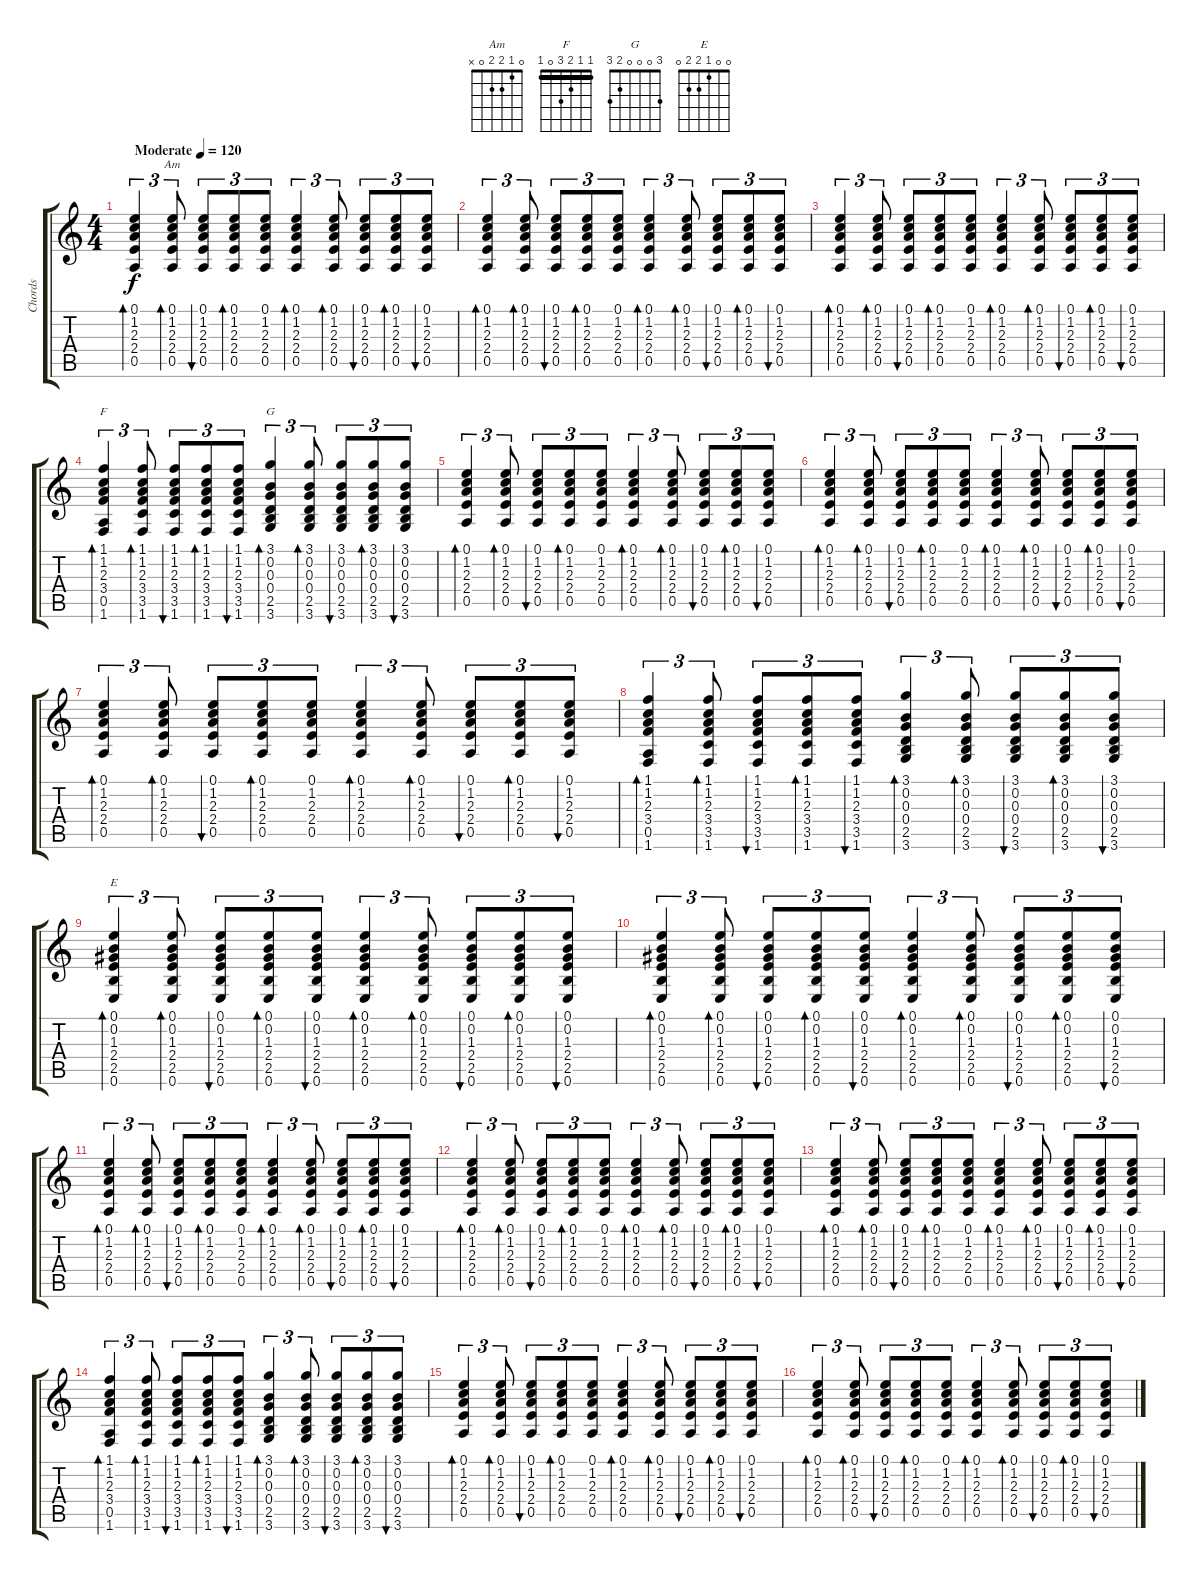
\track ("Chords" "Chords") {instrument acousticguitarsteel}
\staff {score tabs}
\tuning (E4 B3 G3 D3 A2 E2) {hide}
\chord ("Am" 0 1 2 2 0 x)
\chord ("F" 1 1 2 3 0 1) {barre 1}
\chord ("G" 3 0 0 0 2 3)
\chord ("E" 0 0 1 2 2 0)
\ts (4 4)
\tempo (120 "Moderate")
\clef g2
\ks c
(0.1 1.2 2.3 2.4 0.5).4{tu (3 2) bd 60 dy f instrument acousticguitarsteel} (0.1 1.2 2.3 2.4 0.5).8{tu (3 2) bd 60 ch "Am"} (0.1 1.2 2.3 2.4 0.5).8{tu (3 2) bu 60} (0.1 1.2 2.3 2.4 0.5).8{tu (3 2) bd 60} (0.1 1.2 2.3 2.4 0.5).8{tu (3 2)} (0.1 1.2 2.3 2.4 0.5).4{tu (3 2) bd 60} (0.1 1.2 2.3 2.4 0.5).8{tu (3 2) bd 60} (0.1 1.2 2.3 2.4 0.5).8{tu (3 2) bu 60} (0.1 1.2 2.3 2.4 0.5).8{tu (3 2) bd 60} (0.1 1.2 2.3 2.4 0.5).8{tu (3 2) bu 60} |
(0.1 1.2 2.3 2.4 0.5).4{tu (3 2) bd 60} (0.1 1.2 2.3 2.4 0.5).8{tu (3 2) bd 60} (0.1 1.2 2.3 2.4 0.5).8{tu (3 2) bu 60} (0.1 1.2 2.3 2.4 0.5).8{tu (3 2) bd 60} (0.1 1.2 2.3 2.4 0.5).8{tu (3 2)} (0.1 1.2 2.3 2.4 0.5).4{tu (3 2) bd 60} (0.1 1.2 2.3 2.4 0.5).8{tu (3 2) bd 60} (0.1 1.2 2.3 2.4 0.5).8{tu (3 2) bu 60} (0.1 1.2 2.3 2.4 0.5).8{tu (3 2) bd 60} (0.1 1.2 2.3 2.4 0.5).8{tu (3 2) bu 60} |
(0.1 1.2 2.3 2.4 0.5).4{tu (3 2) bd 60} (0.1 1.2 2.3 2.4 0.5).8{tu (3 2) bd 60} (0.1 1.2 2.3 2.4 0.5).8{tu (3 2) bu 60} (0.1 1.2 2.3 2.4 0.5).8{tu (3 2) bd 60} (0.1 1.2 2.3 2.4 0.5).8{tu (3 2)} (0.1 1.2 2.3 2.4 0.5).4{tu (3 2) bd 60} (0.1 1.2 2.3 2.4 0.5).8{tu (3 2) bd 60} (0.1 1.2 2.3 2.4 0.5).8{tu (3 2) bu 60} (0.1 1.2 2.3 2.4 0.5).8{tu (3 2) bd 60} (0.1 1.2 2.3 2.4 0.5).8{tu (3 2) bu 60} |
(1.1 1.2 2.3 3.4 0.5 1.6).4{tu (3 2) bd 60 ch "F"} (1.1 1.2 2.3 3.4 3.5 1.6).8{tu (3 2) bd 60} (1.1 1.2 2.3 3.4 3.5 1.6).8{tu (3 2) bu 60} (1.1 1.2 2.3 3.4 3.5 1.6).8{tu (3 2) bd 60} (1.1 1.2 2.3 3.4 3.5 1.6).8{tu (3 2) bu 60} (3.1 0.2 0.3 0.4 2.5 3.6).4{tu (3 2) bd 60 ch "G"} (3.1 0.2 0.3 0.4 2.5 3.6).8{tu (3 2) bd 60} (3.1 0.2 0.3 0.4 2.5 3.6).8{tu (3 2) bu 60} (3.1 0.2 0.3 0.4 2.5 3.6).8{tu (3 2) bd 60} (3.1 0.2 0.3 0.4 2.5 3.6).8{tu (3 2) bu 60} |
(0.1 1.2 2.3 2.4 0.5).4{tu (3 2) bd 60} (0.1 1.2 2.3 2.4 0.5).8{tu (3 2) bd 60} (0.1 1.2 2.3 2.4 0.5).8{tu (3 2) bu 60} (0.1 1.2 2.3 2.4 0.5).8{tu (3 2) bd 60} (0.1 1.2 2.3 2.4 0.5).8{tu (3 2)} (0.1 1.2 2.3 2.4 0.5).4{tu (3 2) bd 60} (0.1 1.2 2.3 2.4 0.5).8{tu (3 2) bd 60} (0.1 1.2 2.3 2.4 0.5).8{tu (3 2) bu 60} (0.1 1.2 2.3 2.4 0.5).8{tu (3 2) bd 60} (0.1 1.2 2.3 2.4 0.5).8{tu (3 2) bu 60} |
(0.1 1.2 2.3 2.4 0.5).4{tu (3 2) bd 60} (0.1 1.2 2.3 2.4 0.5).8{tu (3 2) bd 60} (0.1 1.2 2.3 2.4 0.5).8{tu (3 2) bu 60} (0.1 1.2 2.3 2.4 0.5).8{tu (3 2) bd 60} (0.1 1.2 2.3 2.4 0.5).8{tu (3 2)} (0.1 1.2 2.3 2.4 0.5).4{tu (3 2) bd 60} (0.1 1.2 2.3 2.4 0.5).8{tu (3 2) bd 60} (0.1 1.2 2.3 2.4 0.5).8{tu (3 2) bu 60} (0.1 1.2 2.3 2.4 0.5).8{tu (3 2) bd 60} (0.1 1.2 2.3 2.4 0.5).8{tu (3 2) bu 60} |
(0.1 1.2 2.3 2.4 0.5).4{tu (3 2) bd 60} (0.1 1.2 2.3 2.4 0.5).8{tu (3 2) bd 60} (0.1 1.2 2.3 2.4 0.5).8{tu (3 2) bu 60} (0.1 1.2 2.3 2.4 0.5).8{tu (3 2) bd 60} (0.1 1.2 2.3 2.4 0.5).8{tu (3 2)} (0.1 1.2 2.3 2.4 0.5).4{tu (3 2) bd 60} (0.1 1.2 2.3 2.4 0.5).8{tu (3 2) bd 60} (0.1 1.2 2.3 2.4 0.5).8{tu (3 2) bu 60} (0.1 1.2 2.3 2.4 0.5).8{tu (3 2) bd 60} (0.1 1.2 2.3 2.4 0.5).8{tu (3 2) bu 60} |
(1.1 1.2 2.3 3.4 0.5 1.6).4{tu (3 2) bd 60} (1.1 1.2 2.3 3.4 3.5 1.6).8{tu (3 2) bd 60} (1.1 1.2 2.3 3.4 3.5 1.6).8{tu (3 2) bu 60} (1.1 1.2 2.3 3.4 3.5 1.6).8{tu (3 2) bd 60} (1.1 1.2 2.3 3.4 3.5 1.6).8{tu (3 2) bu 60} (3.1 0.2 0.3 0.4 2.5 3.6).4{tu (3 2) bd 60} (3.1 0.2 0.3 0.4 2.5 3.6).8{tu (3 2) bd 60} (3.1 0.2 0.3 0.4 2.5 3.6).8{tu (3 2) bu 60} (3.1 0.2 0.3 0.4 2.5 3.6).8{tu (3 2) bd 60} (3.1 0.2 0.3 0.4 2.5 3.6).8{tu (3 2) bu 60} |
(0.1 0.2 1.3 2.4 2.5 0.6).4{tu (3 2) bd 60 ch "E"} (0.1 0.2 1.3 2.4 2.5 0.6).8{tu (3 2) bd 60} (0.1 0.2 1.3 2.4 2.5 0.6).8{tu (3 2) bu 60} (0.1 0.2 1.3 2.4 2.5 0.6).8{tu (3 2) bd 60} (0.1 0.2 1.3 2.4 2.5 0.6).8{tu (3 2) bu 60} (0.1 0.2 1.3 2.4 2.5 0.6).4{tu (3 2) bd 60} (0.1 0.2 1.3 2.4 2.5 0.6).8{tu (3 2) bd 60} (0.1 0.2 1.3 2.4 2.5 0.6).8{tu (3 2) bu 60} (0.1 0.2 1.3 2.4 2.5 0.6).8{tu (3 2) bd 60} (0.1 0.2 1.3 2.4 2.5 0.6).8{tu (3 2) bu 60} |
(0.1 0.2 1.3 2.4 2.5 0.6).4{tu (3 2) bd 60} (0.1 0.2 1.3 2.4 2.5 0.6).8{tu (3 2) bd 60} (0.1 0.2 1.3 2.4 2.5 0.6).8{tu (3 2) bu 60} (0.1 0.2 1.3 2.4 2.5 0.6).8{tu (3 2) bd 60} (0.1 0.2 1.3 2.4 2.5 0.6).8{tu (3 2) bu 60} (0.1 0.2 1.3 2.4 2.5 0.6).4{tu (3 2) bd 60} (0.1 0.2 1.3 2.4 2.5 0.6).8{tu (3 2) bd 60} (0.1 0.2 1.3 2.4 2.5 0.6).8{tu (3 2) bu 60} (0.1 0.2 1.3 2.4 2.5 0.6).8{tu (3 2) bd 60} (0.1 0.2 1.3 2.4 2.5 0.6).8{tu (3 2) bu 60} |
(0.1 1.2 2.3 2.4 0.5).4{tu (3 2) bd 60} (0.1 1.2 2.3 2.4 0.5).8{tu (3 2) bd 60} (0.1 1.2 2.3 2.4 0.5).8{tu (3 2) bu 60} (0.1 1.2 2.3 2.4 0.5).8{tu (3 2) bd 60} (0.1 1.2 2.3 2.4 0.5).8{tu (3 2)} (0.1 1.2 2.3 2.4 0.5).4{tu (3 2) bd 60} (0.1 1.2 2.3 2.4 0.5).8{tu (3 2) bd 60} (0.1 1.2 2.3 2.4 0.5).8{tu (3 2) bu 60} (0.1 1.2 2.3 2.4 0.5).8{tu (3 2) bd 60} (0.1 1.2 2.3 2.4 0.5).8{tu (3 2) bu 60} |
(0.1 1.2 2.3 2.4 0.5).4{tu (3 2) bd 60} (0.1 1.2 2.3 2.4 0.5).8{tu (3 2) bd 60} (0.1 1.2 2.3 2.4 0.5).8{tu (3 2) bu 60} (0.1 1.2 2.3 2.4 0.5).8{tu (3 2) bd 60} (0.1 1.2 2.3 2.4 0.5).8{tu (3 2)} (0.1 1.2 2.3 2.4 0.5).4{tu (3 2) bd 60} (0.1 1.2 2.3 2.4 0.5).8{tu (3 2) bd 60} (0.1 1.2 2.3 2.4 0.5).8{tu (3 2) bu 60} (0.1 1.2 2.3 2.4 0.5).8{tu (3 2) bd 60} (0.1 1.2 2.3 2.4 0.5).8{tu (3 2) bu 60} |
(0.1 1.2 2.3 2.4 0.5).4{tu (3 2) bd 60} (0.1 1.2 2.3 2.4 0.5).8{tu (3 2) bd 60} (0.1 1.2 2.3 2.4 0.5).8{tu (3 2) bu 60} (0.1 1.2 2.3 2.4 0.5).8{tu (3 2) bd 60} (0.1 1.2 2.3 2.4 0.5).8{tu (3 2)} (0.1 1.2 2.3 2.4 0.5).4{tu (3 2) bd 60} (0.1 1.2 2.3 2.4 0.5).8{tu (3 2) bd 60} (0.1 1.2 2.3 2.4 0.5).8{tu (3 2) bu 60} (0.1 1.2 2.3 2.4 0.5).8{tu (3 2) bd 60} (0.1 1.2 2.3 2.4 0.5).8{tu (3 2) bu 60} |
(1.1 1.2 2.3 3.4 0.5 1.6).4{tu (3 2) bd 60} (1.1 1.2 2.3 3.4 3.5 1.6).8{tu (3 2) bd 60} (1.1 1.2 2.3 3.4 3.5 1.6).8{tu (3 2) bu 60} (1.1 1.2 2.3 3.4 3.5 1.6).8{tu (3 2) bd 60} (1.1 1.2 2.3 3.4 3.5 1.6).8{tu (3 2) bu 60} (3.1 0.2 0.3 0.4 2.5 3.6).4{tu (3 2) bd 60} (3.1 0.2 0.3 0.4 2.5 3.6).8{tu (3 2) bd 60} (3.1 0.2 0.3 0.4 2.5 3.6).8{tu (3 2) bu 60} (3.1 0.2 0.3 0.4 2.5 3.6).8{tu (3 2) bd 60} (3.1 0.2 0.3 0.4 2.5 3.6).8{tu (3 2) bu 60} |
(0.1 1.2 2.3 2.4 0.5).4{tu (3 2) bd 60} (0.1 1.2 2.3 2.4 0.5).8{tu (3 2) bd 60} (0.1 1.2 2.3 2.4 0.5).8{tu (3 2) bu 60} (0.1 1.2 2.3 2.4 0.5).8{tu (3 2) bd 60} (0.1 1.2 2.3 2.4 0.5).8{tu (3 2)} (0.1 1.2 2.3 2.4 0.5).4{tu (3 2) bd 60} (0.1 1.2 2.3 2.4 0.5).8{tu (3 2) bd 60} (0.1 1.2 2.3 2.4 0.5).8{tu (3 2) bu 60} (0.1 1.2 2.3 2.4 0.5).8{tu (3 2) bd 60} (0.1 1.2 2.3 2.4 0.5).8{tu (3 2) bu 60} |
(0.1 1.2 2.3 2.4 0.5).4{tu (3 2) bd 60} (0.1 1.2 2.3 2.4 0.5).8{tu (3 2) bd 60} (0.1 1.2 2.3 2.4 0.5).8{tu (3 2) bu 60} (0.1 1.2 2.3 2.4 0.5).8{tu (3 2) bd 60} (0.1 1.2 2.3 2.4 0.5).8{tu (3 2)} (0.1 1.2 2.3 2.4 0.5).4{tu (3 2) bd 60} (0.1 1.2 2.3 2.4 0.5).8{tu (3 2) bd 60} (0.1 1.2 2.3 2.4 0.5).8{tu (3 2) bu 60} (0.1 1.2 2.3 2.4 0.5).8{tu (3 2) bd 60} (0.1 1.2 2.3 2.4 0.5).8{tu (3 2) bu 60}
